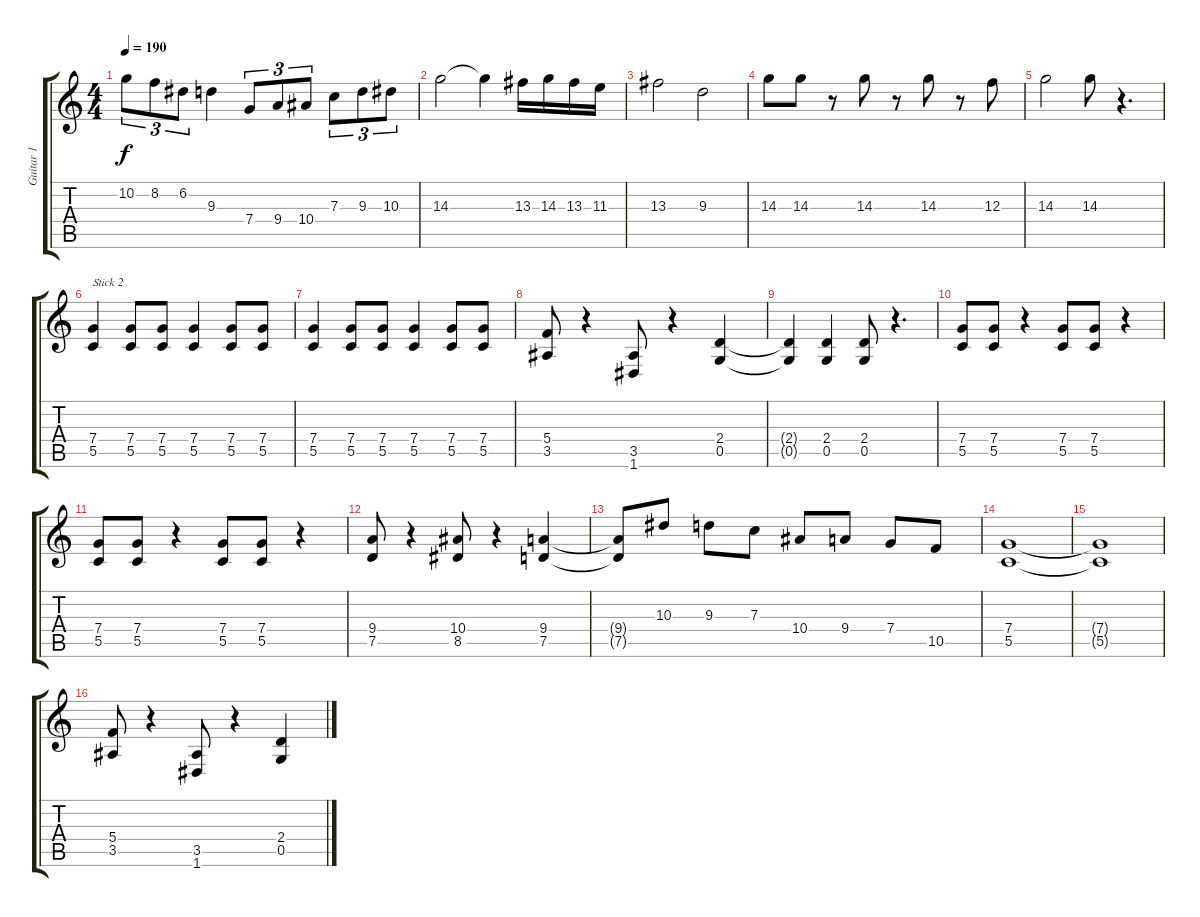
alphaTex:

\track ("Guitar 1" "Guitar 1") {instrument acousticguitarnylon}
\staff {score tabs}
\tuning (D4 A3 F3 C3 G2 D2) {hide}
\ts (4 4)
\tempo 190
\clef g2
\ks c
10.2.8{tu (3 2) dy f} 8.2.8{tu (3 2)} 6.2.8{tu (3 2)} 9.3.4 7.4.8{tu (3 2)} 9.4.8{tu (3 2)} 10.4.8{tu (3 2)} 7.3.8{tu (3 2)} 9.3.8{tu (3 2)} 10.3.8{tu (3 2)} |
14.3.2 14.3{t}.4 13.3.16 14.3.16 13.3.16 11.3.16 |
13.3.2 9.3.2 |
14.3.8 14.3.8 r.8 14.3.8 r.8 14.3.8 r.8 12.3.8 |
14.3.2 14.3.8 r.4{d} |
(7.4 5.5).4{txt "Stick 2"} (7.4 5.5).8 (7.4 5.5).8 (7.4 5.5).4 (7.4 5.5).8 (7.4 5.5).8 |
(7.4 5.5).4 (7.4 5.5).8 (7.4 5.5).8 (7.4 5.5).4 (7.4 5.5).8 (7.4 5.5).8 |
(5.4 3.5).8 r.4 (3.5 1.6).8 r.4 (2.4 0.5).4 |
(2.4{t} 0.5{t}).4 (2.4 0.5).4 (2.4 0.5).8 r.4{d} |
(7.4 5.5).8 (7.4 5.5).8 r.4 (7.4 5.5).8 (7.4 5.5).8 r.4 |
(7.4 5.5).8 (7.4 5.5).8 r.4 (7.4 5.5).8 (7.4 5.5).8 r.4 |
(9.4 7.5).8 r.4 (10.4 8.5).8 r.4 (9.4 7.5).4 |
(9.4{t} 7.5{t}).8 10.3.8 9.3.8 7.3.8 10.4.8 9.4.8 7.4.8 10.5.8 |
(7.4 5.5).1 |
(7.4{t} 5.5{t}).1 |
(5.4 3.5).8 r.4 (3.5 1.6).8 r.4 (2.4 0.5).4
